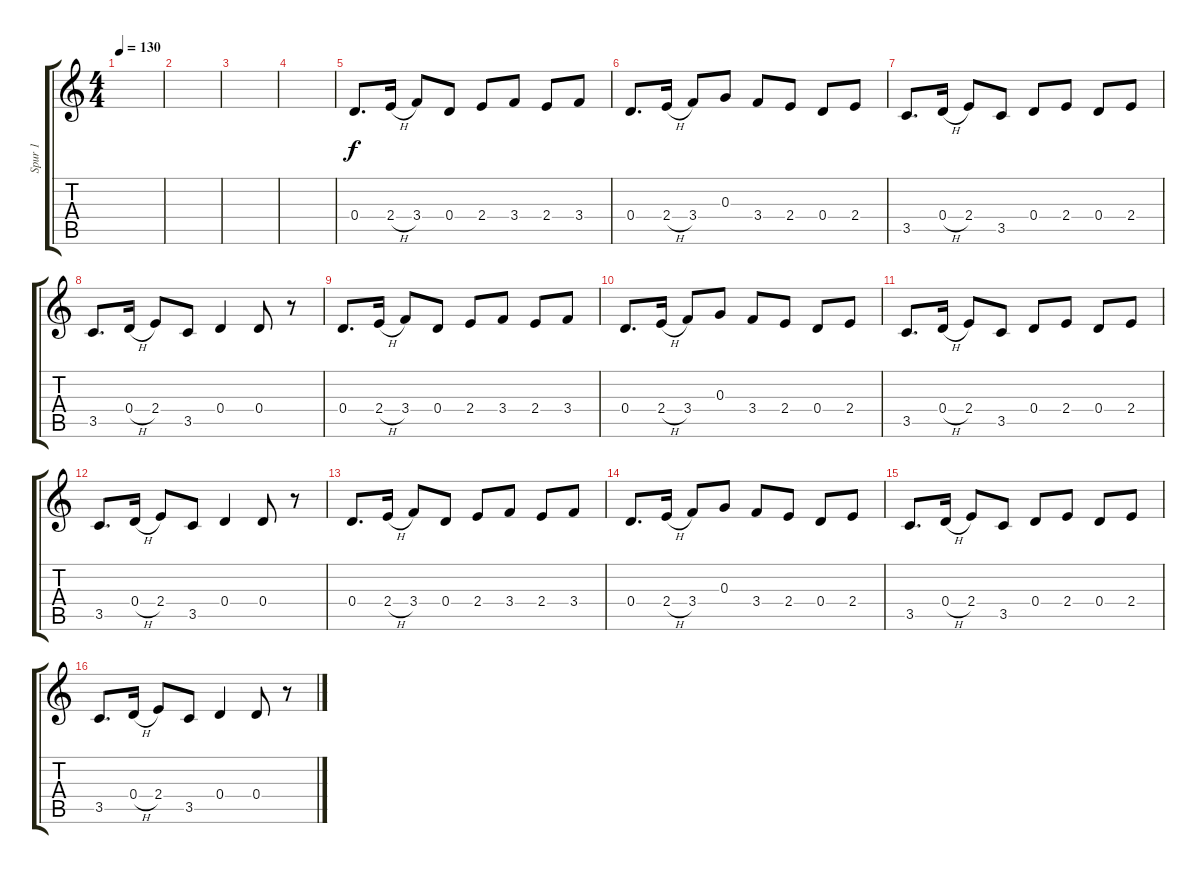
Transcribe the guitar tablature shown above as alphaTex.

\track ("Spur 1" "Spur 1") {instrument electricguitarclean}
\staff {score tabs}
\tuning (E4 B3 G3 D3 A2 E2) {hide}
\ts (4 4)
\tempo 130
\clef g2
\ks c
|
|
|
|
0.4.8{d} 2.4{h}.16 3.4.8 0.4.8 2.4.8 3.4.8 2.4.8 3.4.8 |
0.4.8{d} 2.4{h}.16 3.4.8 0.3.8 3.4.8 2.4.8 0.4.8 2.4.8 |
3.5.8{d} 0.4{h}.16 2.4.8 3.5.8 0.4.8 2.4.8 0.4.8 2.4.8 |
3.5.8{d} 0.4{h}.16 2.4.8 3.5.8 0.4.4 0.4.8 r.8 |
0.4.8{d} 2.4{h}.16 3.4.8 0.4.8 2.4.8 3.4.8 2.4.8 3.4.8 |
0.4.8{d} 2.4{h}.16 3.4.8 0.3.8 3.4.8 2.4.8 0.4.8 2.4.8 |
3.5.8{d} 0.4{h}.16 2.4.8 3.5.8 0.4.8 2.4.8 0.4.8 2.4.8 |
3.5.8{d} 0.4{h}.16 2.4.8 3.5.8 0.4.4 0.4.8 r.8 |
0.4.8{d} 2.4{h}.16 3.4.8 0.4.8 2.4.8 3.4.8 2.4.8 3.4.8 |
0.4.8{d} 2.4{h}.16 3.4.8 0.3.8 3.4.8 2.4.8 0.4.8 2.4.8 |
3.5.8{d} 0.4{h}.16 2.4.8 3.5.8 0.4.8 2.4.8 0.4.8 2.4.8 |
3.5.8{d} 0.4{h}.16 2.4.8 3.5.8 0.4.4 0.4.8 r.8
